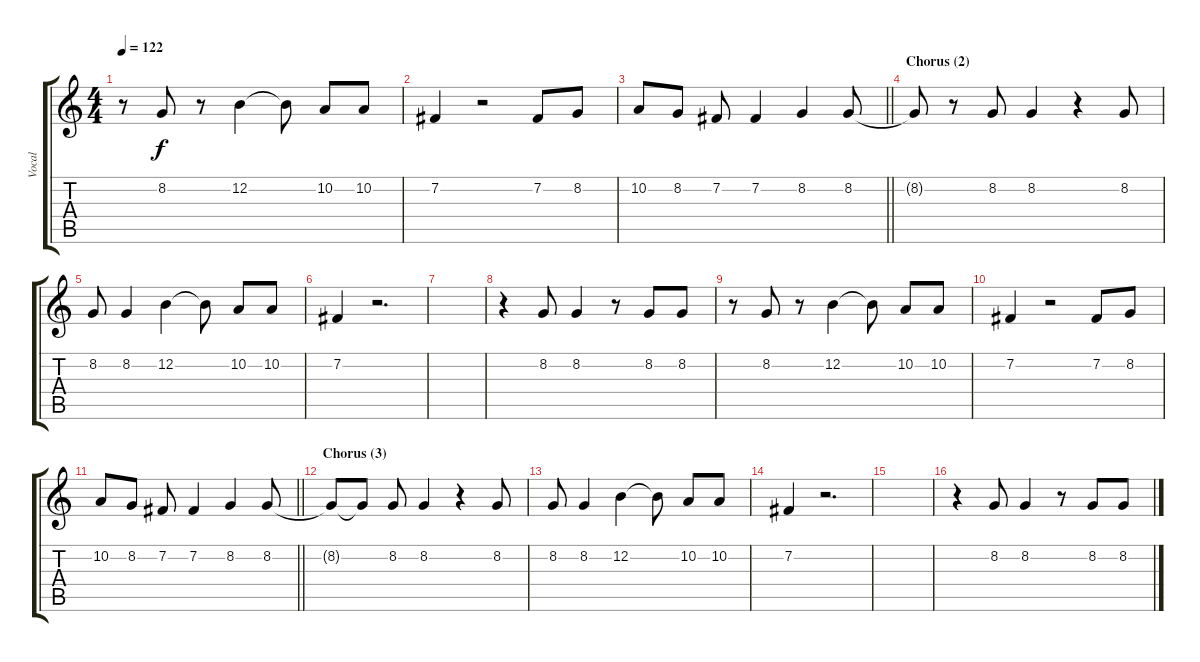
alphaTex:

\track ("Vocal" "Vocal") {instrument viola}
\staff {score tabs}
\tuning (E4 B3 G3 D3 A2 E2) {hide}
\ts (4 4)
\tempo 122
\clef g2
\ks c
r.8{dy f} 8.2.8 r.8 12.2.4 12.2{t}.8 10.2.8 10.2.8 |
7.2.4 r.2 7.2.8 8.2.8 |
\barLineRight lightlight
10.2.8 8.2.8 7.2.8 7.2.4 8.2.4 8.2.8 |
\section ("" "Chorus (2)")
8.2{t}.8 r.8 8.2.8 8.2.4 r.4 8.2.8 |
8.2.8 8.2.4 12.2.4 12.2{t}.8 10.2.8 10.2.8 |
7.2.4 r.2{d} |
|
r.4 8.2.8 8.2.4 r.8 8.2.8 8.2.8 |
r.8 8.2.8 r.8 12.2.4 12.2{t}.8 10.2.8 10.2.8 |
7.2.4 r.2 7.2.8 8.2.8 |
\barLineRight lightlight
10.2.8 8.2.8 7.2.8 7.2.4 8.2.4 8.2.8 |
\section ("" "Chorus (3)")
8.2{t}.8 8.2{t}.8 8.2.8 8.2.4 r.4 8.2.8 |
8.2.8 8.2.4 12.2.4 12.2{t}.8 10.2.8 10.2.8 |
7.2.4 r.2{d} |
|
r.4 8.2.8 8.2.4 r.8 8.2.8 8.2.8
